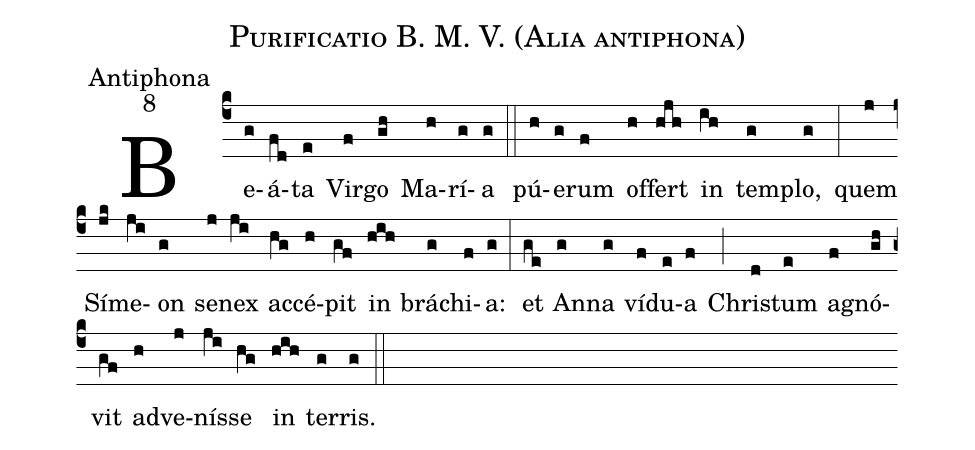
name:Purificatio B. M. V. (Alia antiphona);
office-part:Antiphona;
mode:8;
%%
(c4) Be(g)á(fd)ta(e) Vir(f)go(gh) Ma(h)rí(g)a(g) (::) pú(h)e(g)rum(f) of(h)fert(hjh) in(ih) tem(g)plo,(g) (:) quem(j) Sí(jk)me(ji)on(g) se(j)nex(ji) ac(hg)cé(h)pit(gf) in(hih) brá(g)chi(f)a:(g) (:) et(ge) An(g)na(g) ví(f)du(e)a(f) (;) Chri(d)stum(e) a(f)gnó(gh)vit(gf) ad(h)ve(j)nís(ji)se(hg) in(hih) ter(g)ris.(g) (::)
